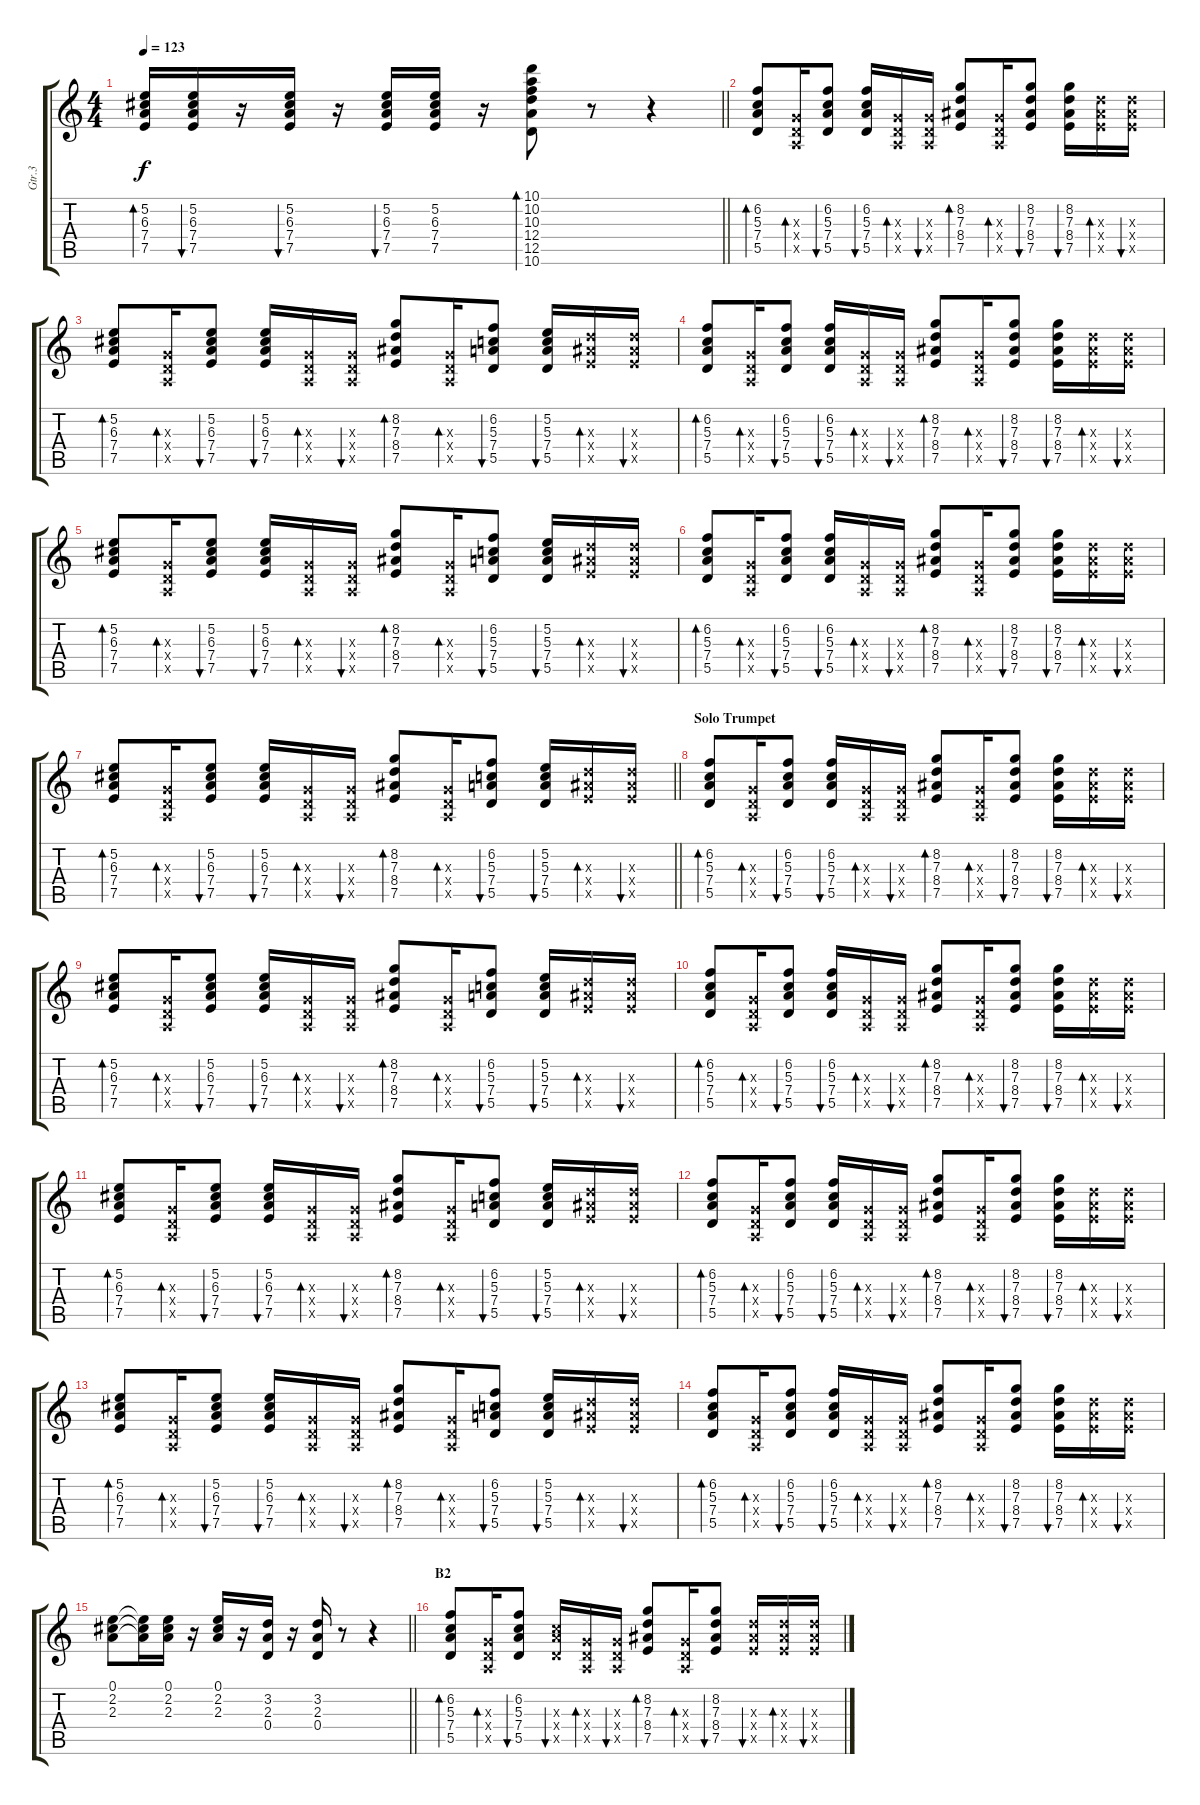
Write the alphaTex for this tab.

\track ("Gtr.3" "Gtr.3") {instrument acousticguitarnylon}
\staff {score tabs}
\tuning (E4 B3 G3 D3 A2 E2) {hide}
\ts (4 4)
\tempo 123
\clef g2
\barLineRight lightlight
\ks c
(5.2 6.3 7.4 7.5).16{bd 60 dy f} (5.2 6.3 7.4 7.5).16{bu 60} r.16 (5.2 6.3 7.4 7.5).16{bu 60} r.16 (5.2 6.3 7.4 7.5).16{bu 60} (5.2 6.3 7.4 7.5).16 r.16 (10.1 10.2 10.3 12.4 12.5 10.6).8{bd 60} r.8 r.4 |
(6.2 5.3 7.4 5.5).8{bd 30} (0.3{x} 0.4{x} 0.5{x}).16{bd 30} (6.2 5.3 7.4 5.5).8{bu 30} (6.2 5.3 7.4 5.5).16{bu 30} (0.3{x} 0.4{x} 0.5{x}).16{bd 30} (0.3{x} 0.4{x} 0.5{x}).16{bu 30} (8.2 7.3 8.4 7.5).8{bd 30} (0.3{x} 0.4{x} 0.5{x}).16{bd 30} (8.2 7.3 8.4 7.5).8{bu 30} (8.2 7.3 8.4 7.5).16{bu 30} (7.3{x} 8.4{x} 7.5{x}).16{bd 30} (7.3{x} 8.4{x} 7.5{x}).16{bu 30} |
(5.2 6.3 7.4 7.5).8{bd 30} (0.3{x} 0.4{x} 0.5{x}).16{bd 30} (5.2 6.3 7.4 7.5).8{bu 30} (5.2 6.3 7.4 7.5).16{bu 30} (0.3{x} 0.4{x} 0.5{x}).16{bd 30} (0.3{x} 0.4{x} 0.5{x}).16{bu 30} (8.2 7.3 8.4 7.5).8{bd 30} (0.3{x} 0.4{x} 0.5{x}).16{bd 30} (6.2 5.3 7.4 5.5).8{bu 30} (5.2 5.3 7.4 5.5).16{bu 30} (7.3{x} 8.4{x} 7.5{x}).16{bd 30} (7.3{x} 8.4{x} 7.5{x}).16{bu 30} |
(6.2 5.3 7.4 5.5).8{bd 30} (0.3{x} 0.4{x} 0.5{x}).16{bd 30} (6.2 5.3 7.4 5.5).8{bu 30} (6.2 5.3 7.4 5.5).16{bu 30} (0.3{x} 0.4{x} 0.5{x}).16{bd 30} (0.3{x} 0.4{x} 0.5{x}).16{bu 30} (8.2 7.3 8.4 7.5).8{bd 30} (0.3{x} 0.4{x} 0.5{x}).16{bd 30} (8.2 7.3 8.4 7.5).8{bu 30} (8.2 7.3 8.4 7.5).16{bu 30} (7.3{x} 8.4{x} 7.5{x}).16{bd 30} (7.3{x} 8.4{x} 7.5{x}).16{bu 30} |
(5.2 6.3 7.4 7.5).8{bd 30} (0.3{x} 0.4{x} 0.5{x}).16{bd 30} (5.2 6.3 7.4 7.5).8{bu 30} (5.2 6.3 7.4 7.5).16{bu 30} (0.3{x} 0.4{x} 0.5{x}).16{bd 30} (0.3{x} 0.4{x} 0.5{x}).16{bu 30} (8.2 7.3 8.4 7.5).8{bd 30} (0.3{x} 0.4{x} 0.5{x}).16{bd 30} (6.2 5.3 7.4 5.5).8{bu 30} (5.2 5.3 7.4 5.5).16{bu 30} (7.3{x} 8.4{x} 7.5{x}).16{bd 30} (7.3{x} 8.4{x} 7.5{x}).16{bu 30} |
(6.2 5.3 7.4 5.5).8{bd 30} (0.3{x} 0.4{x} 0.5{x}).16{bd 30} (6.2 5.3 7.4 5.5).8{bu 30} (6.2 5.3 7.4 5.5).16{bu 30} (0.3{x} 0.4{x} 0.5{x}).16{bd 30} (0.3{x} 0.4{x} 0.5{x}).16{bu 30} (8.2 7.3 8.4 7.5).8{bd 30} (0.3{x} 0.4{x} 0.5{x}).16{bd 30} (8.2 7.3 8.4 7.5).8{bu 30} (8.2 7.3 8.4 7.5).16{bu 30} (7.3{x} 8.4{x} 7.5{x}).16{bd 30} (7.3{x} 8.4{x} 7.5{x}).16{bu 30} |
\barLineRight lightlight
(5.2 6.3 7.4 7.5).8{bd 30} (0.3{x} 0.4{x} 0.5{x}).16{bd 30} (5.2 6.3 7.4 7.5).8{bu 30} (5.2 6.3 7.4 7.5).16{bu 30} (0.3{x} 0.4{x} 0.5{x}).16{bd 30} (0.3{x} 0.4{x} 0.5{x}).16{bu 30} (8.2 7.3 8.4 7.5).8{bd 30} (0.3{x} 0.4{x} 0.5{x}).16{bd 30} (6.2 5.3 7.4 5.5).8{bu 30} (5.2 5.3 7.4 5.5).16{bu 30} (7.3{x} 8.4{x} 7.5{x}).16{bd 30} (7.3{x} 8.4{x} 7.5{x}).16{bu 30} |
\section ("" "Solo Trumpet")
(6.2 5.3 7.4 5.5).8{bd 30} (0.3{x} 0.4{x} 0.5{x}).16{bd 30} (6.2 5.3 7.4 5.5).8{bu 30} (6.2 5.3 7.4 5.5).16{bu 30} (0.3{x} 0.4{x} 0.5{x}).16{bd 30} (0.3{x} 0.4{x} 0.5{x}).16{bu 30} (8.2 7.3 8.4 7.5).8{bd 30} (0.3{x} 0.4{x} 0.5{x}).16{bd 30} (8.2 7.3 8.4 7.5).8{bu 30} (8.2 7.3 8.4 7.5).16{bu 30} (7.3{x} 8.4{x} 7.5{x}).16{bd 30} (7.3{x} 8.4{x} 7.5{x}).16{bu 30} |
(5.2 6.3 7.4 7.5).8{bd 30} (0.3{x} 0.4{x} 0.5{x}).16{bd 30} (5.2 6.3 7.4 7.5).8{bu 30} (5.2 6.3 7.4 7.5).16{bu 30} (0.3{x} 0.4{x} 0.5{x}).16{bd 30} (0.3{x} 0.4{x} 0.5{x}).16{bu 30} (8.2 7.3 8.4 7.5).8{bd 30} (0.3{x} 0.4{x} 0.5{x}).16{bd 30} (6.2 5.3 7.4 5.5).8{bu 30} (5.2 5.3 7.4 5.5).16{bu 30} (7.3{x} 8.4{x} 7.5{x}).16{bd 30} (7.3{x} 8.4{x} 7.5{x}).16{bu 30} |
(6.2 5.3 7.4 5.5).8{bd 30} (0.3{x} 0.4{x} 0.5{x}).16{bd 30} (6.2 5.3 7.4 5.5).8{bu 30} (6.2 5.3 7.4 5.5).16{bu 30} (0.3{x} 0.4{x} 0.5{x}).16{bd 30} (0.3{x} 0.4{x} 0.5{x}).16{bu 30} (8.2 7.3 8.4 7.5).8{bd 30} (0.3{x} 0.4{x} 0.5{x}).16{bd 30} (8.2 7.3 8.4 7.5).8{bu 30} (8.2 7.3 8.4 7.5).16{bu 30} (7.3{x} 8.4{x} 7.5{x}).16{bd 30} (7.3{x} 8.4{x} 7.5{x}).16{bu 30} |
(5.2 6.3 7.4 7.5).8{bd 30} (0.3{x} 0.4{x} 0.5{x}).16{bd 30} (5.2 6.3 7.4 7.5).8{bu 30} (5.2 6.3 7.4 7.5).16{bu 30} (0.3{x} 0.4{x} 0.5{x}).16{bd 30} (0.3{x} 0.4{x} 0.5{x}).16{bu 30} (8.2 7.3 8.4 7.5).8{bd 30} (0.3{x} 0.4{x} 0.5{x}).16{bd 30} (6.2 5.3 7.4 5.5).8{bu 30} (5.2 5.3 7.4 5.5).16{bu 30} (7.3{x} 8.4{x} 7.5{x}).16{bd 30} (7.3{x} 8.4{x} 7.5{x}).16{bu 30} |
(6.2 5.3 7.4 5.5).8{bd 30} (0.3{x} 0.4{x} 0.5{x}).16{bd 30} (6.2 5.3 7.4 5.5).8{bu 30} (6.2 5.3 7.4 5.5).16{bu 30} (0.3{x} 0.4{x} 0.5{x}).16{bd 30} (0.3{x} 0.4{x} 0.5{x}).16{bu 30} (8.2 7.3 8.4 7.5).8{bd 30} (0.3{x} 0.4{x} 0.5{x}).16{bd 30} (8.2 7.3 8.4 7.5).8{bu 30} (8.2 7.3 8.4 7.5).16{bu 30} (7.3{x} 8.4{x} 7.5{x}).16{bd 30} (7.3{x} 8.4{x} 7.5{x}).16{bu 30} |
(5.2 6.3 7.4 7.5).8{bd 30} (0.3{x} 0.4{x} 0.5{x}).16{bd 30} (5.2 6.3 7.4 7.5).8{bu 30} (5.2 6.3 7.4 7.5).16{bu 30} (0.3{x} 0.4{x} 0.5{x}).16{bd 30} (0.3{x} 0.4{x} 0.5{x}).16{bu 30} (8.2 7.3 8.4 7.5).8{bd 30} (0.3{x} 0.4{x} 0.5{x}).16{bd 30} (6.2 5.3 7.4 5.5).8{bu 30} (5.2 5.3 7.4 5.5).16{bu 30} (7.3{x} 8.4{x} 7.5{x}).16{bd 30} (7.3{x} 8.4{x} 7.5{x}).16{bu 30} |
(6.2 5.3 7.4 5.5).8{bd 30} (0.3{x} 0.4{x} 0.5{x}).16{bd 30} (6.2 5.3 7.4 5.5).8{bu 30} (6.2 5.3 7.4 5.5).16{bu 30} (0.3{x} 0.4{x} 0.5{x}).16{bd 30} (0.3{x} 0.4{x} 0.5{x}).16{bu 30} (8.2 7.3 8.4 7.5).8{bd 30} (0.3{x} 0.4{x} 0.5{x}).16{bd 30} (8.2 7.3 8.4 7.5).8{bu 30} (8.2 7.3 8.4 7.5).16{bu 30} (7.3{x} 8.4{x} 7.5{x}).16{bd 30} (7.3{x} 8.4{x} 7.5{x}).16{bu 30} |
\barLineRight lightlight
(0.1 2.2 2.3).8 (0.1{t} 2.2{t} 2.3{t}).16 (0.1 2.2 2.3).16 r.16 (0.1 2.2 2.3).16 r.16 (3.2 2.3 0.4).16 r.16 (3.2 2.3 0.4).16 r.8 r.4 |
\section ("" "B2")
(6.2 5.3 7.4 5.5).8{bd 30} (0.3{x} 0.4{x} 0.5{x}).16{bd 30} (6.2 5.3 7.4 5.5).8{bu 30} (5.3{x} 7.4{x} 5.5{x}).16{bu 30} (0.3{x} 0.4{x} 0.5{x}).16{bd 30} (0.3{x} 0.4{x} 0.5{x}).16{bu 30} (8.2 7.3 8.4 7.5).8{bd 30} (0.3{x} 0.4{x} 0.5{x}).16{bd 30} (8.2 7.3 8.4 7.5).8{bu 30} (7.3{x} 8.4{x} 7.5{x}).16{bu 30} (7.3{x} 8.4{x} 7.5{x}).16{bd 30} (7.3{x} 8.4{x} 7.5{x}).16{bu 30}
